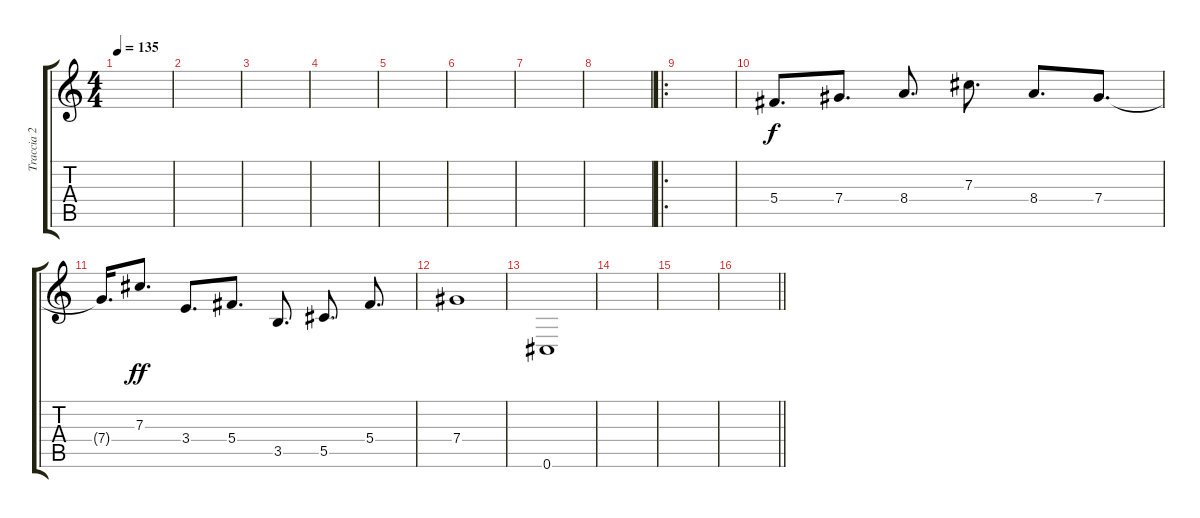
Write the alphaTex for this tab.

\track ("Traccia 2" "Traccia 2") {instrument overdrivenguitar}
\staff {score tabs}
\tuning (Eb4 Bb3 Gb3 Db3 Ab2 Db2) {hide}
\ts (4 4)
\tempo 135
\clef g2
\ks c
|
|
|
|
|
|
|
|
\ro
|
5.4.8{d} 7.4.8{d} 8.4.8{d} 7.3.8{d} 8.4.8{d} 7.4.8{d} |
7.4{t}.16{d dy f} 7.3.8{d dy ff} 3.4.8{d} 5.4.8{d} 3.5.8{d} 5.5.8{d} 5.4.8{d} |
7.4.1 |
0.6.1 |
|
|
\barLineRight lightlight
